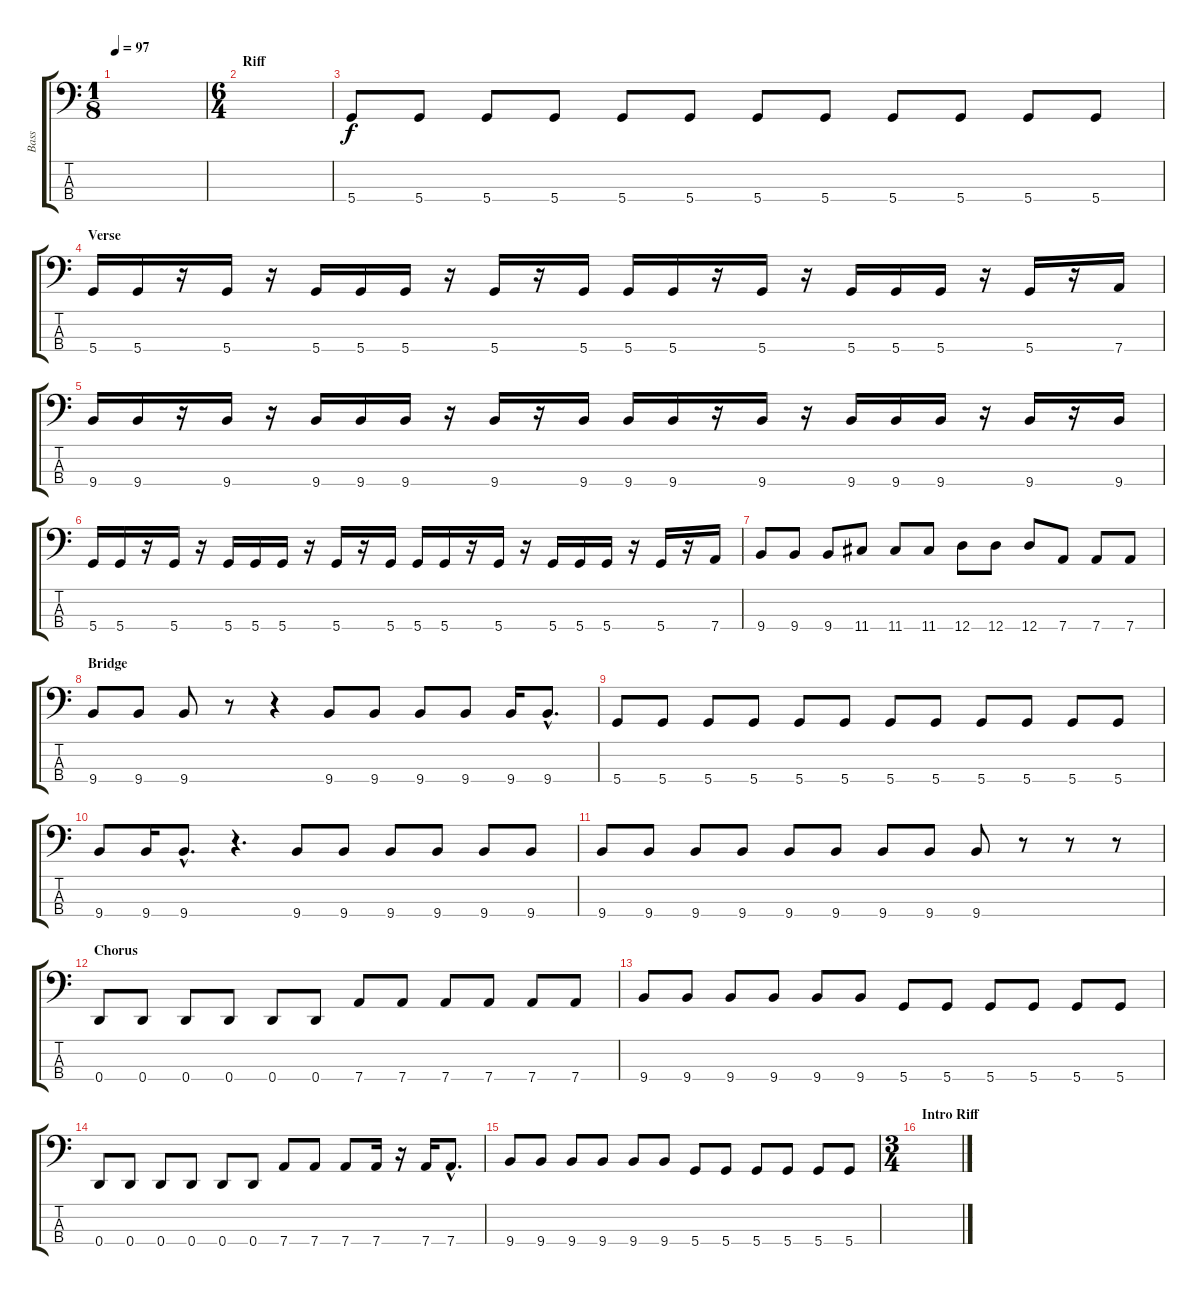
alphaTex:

\track ("Bass" "Bass") {instrument electricbasspick}
\staff {score tabs}
\tuning (G2 D2 A1 D1) {hide}
\ts (1 8)
\tempo 97
\clef f4
\ks c
|
\ts (6 4)
\section ("" "Riff")
|
5.4.8 5.4.8 5.4.8 5.4.8 5.4.8 5.4.8 5.4.8 5.4.8 5.4.8 5.4.8 5.4.8 5.4.8 |
\section ("" "Verse")
5.4.16 5.4.16 r.16 5.4.16 r.16 5.4.16 5.4.16 5.4.16 r.16 5.4.16 r.16 5.4.16 5.4.16 5.4.16 r.16 5.4.16 r.16 5.4.16 5.4.16 5.4.16 r.16 5.4.16 r.16 7.4.16 |
9.4.16 9.4.16 r.16 9.4.16 r.16 9.4.16 9.4.16 9.4.16 r.16 9.4.16 r.16 9.4.16 9.4.16 9.4.16 r.16 9.4.16 r.16 9.4.16 9.4.16 9.4.16 r.16 9.4.16 r.16 9.4.16 |
5.4.16 5.4.16 r.16 5.4.16 r.16 5.4.16 5.4.16 5.4.16 r.16 5.4.16 r.16 5.4.16 5.4.16 5.4.16 r.16 5.4.16 r.16 5.4.16 5.4.16 5.4.16 r.16 5.4.16 r.16 7.4.16 |
9.4.8 9.4.8 9.4.8 11.4.8 11.4.8 11.4.8 12.4.8 12.4.8 12.4.8 7.4.8 7.4.8 7.4.8 |
\section ("" "Bridge")
9.4.8 9.4.8 9.4.8 r.8 r.4 9.4.8 9.4.8 9.4.8 9.4.8 9.4.16 9.4{hac}.8{d} |
5.4.8 5.4.8 5.4.8 5.4.8 5.4.8 5.4.8 5.4.8 5.4.8 5.4.8 5.4.8 5.4.8 5.4.8 |
9.4.8 9.4.16 9.4{hac}.8{d} r.4{d} 9.4.8 9.4.8 9.4.8 9.4.8 9.4.8 9.4.8 |
9.4.8 9.4.8 9.4.8 9.4.8 9.4.8 9.4.8 9.4.8 9.4.8 9.4.8 r.8 r.8 r.8 |
\section ("" "Chorus")
0.4.8 0.4.8 0.4.8 0.4.8 0.4.8 0.4.8 7.4.8 7.4.8 7.4.8 7.4.8 7.4.8 7.4.8 |
9.4.8 9.4.8 9.4.8 9.4.8 9.4.8 9.4.8 5.4.8 5.4.8 5.4.8 5.4.8 5.4.8 5.4.8 |
0.4.8 0.4.8 0.4.8 0.4.8 0.4.8 0.4.8 7.4.8 7.4.8 7.4.8 7.4.16 r.16 7.4.16 7.4{hac}.8{d} |
9.4.8 9.4.8 9.4.8 9.4.8 9.4.8 9.4.8 5.4.8 5.4.8 5.4.8 5.4.8 5.4.8 5.4.8 |
\ts (3 4)
\section ("" "Intro Riff")
